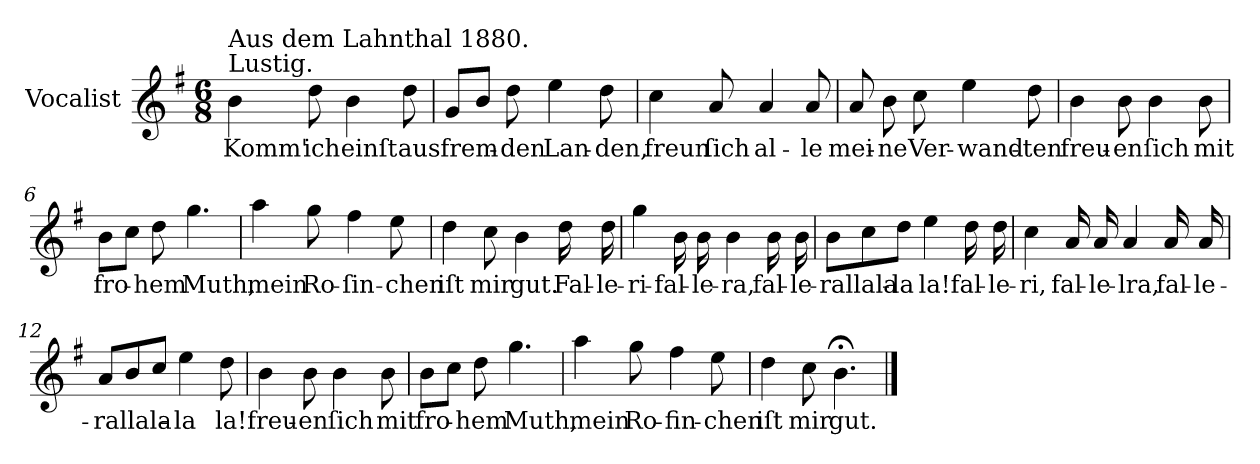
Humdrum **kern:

**kern	**text
*part1	*part1
*staff1	*staff1
*I"Vocalist	*
*k[f#]	*
*G:	*
*M6/8	*
=1	=1
!LO:TX:a:t=Lustig.	!
!LO:TX:a:t=Aus dem Lahnthal 1880.	!
4b	Komm'
8dd	ich
4b	einſt
8dd	aus
=2	=2
8gL	frem-
8bJ	.
8dd	-den
4ee	Lan-
8dd	-den,
=3	=3
4cc	freun
8a	ſich
4a	al-
8a	-le
=4	=4
8a	mei-
8b	-ne
8cc	Ver-
4ee	-wand-
8dd	-ten
=5	=5
4b	freu-
8b	-en
4b	ſich
8b	mit
=6	=6
8bL	fro-
8ccJ	.
8dd	-hem
4.gg	Muth,
=7	=7
4aa	mein
8gg	Ro-
4ff#	-ſin-
8ee	-chen
=8	=8
4dd	iſt
8cc	mir
4b	gut.
16dd	Fal-
16dd	-le-
=9	=9
4gg	-ri-
16b	-fal-
16b	-le-
4b	-ra,
16b	fal-
16b	-le-
=10	=10
8bL	-rallala-
8cc	.
8ddJ	-la
4ee	la!
16dd	fal-
16dd	-le-
=11	=11
4cc	-ri,
16a	fal-
16a	-le-
4a	lra,
16a	fal-
16a	-le-
=12	=12
8a/L	-rallala-
8b	.
8ccJ	.
4ee	-la
8dd	la!
=13	=13
4b	freu-
8b	-en
4b	ſich
8b	mit
=14	=14
8bL	fro-
8ccJ	.
8dd	-hem
4.gg	Muth,
=15	=15
4aa	mein
8gg	Ro-
4ff#	-fin-
8ee	-chen
=16	=16
4dd	iſt
8cc	mir
4.b;<	gut.
==	==
*-	*-
